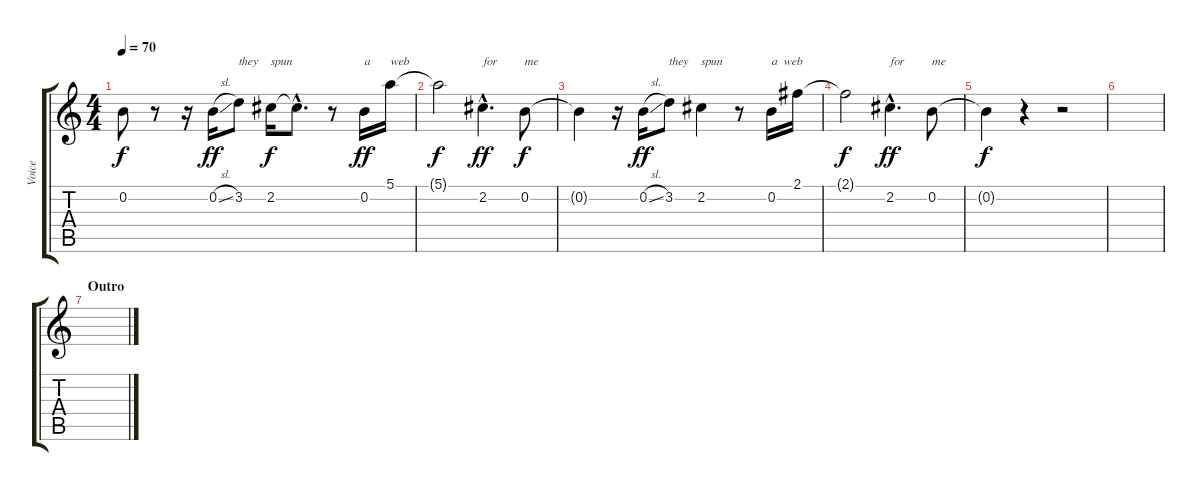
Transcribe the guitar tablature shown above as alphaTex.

\track ("Voice" "Voice") {instrument electricguitarjazz}
\staff {score tabs}
\tuning (E4 B3 G3 D3 A2 E2) {hide}
\ts (4 4)
\tempo 70
\clef g2
\ks c
0.2{t}.8{dy f} r.8 r.16 0.2{sl}.16{dy ff} 3.2.8{txt "they"} 2.2.16{txt "spun" dy f} 2.2{hac t}.8{d} r.8 0.2.16{txt "a" dy ff} 5.1.16{txt "web"} |
5.1{t}.2{dy f} 2.2{hac}.4{d txt "for" dy ff} 0.2.8{txt "me" dy f} |
0.2{t}.4 r.16 0.2{sl}.16{dy ff} 3.2.8{txt "they"} 2.2.4{txt "spun"} r.8 0.2.16{txt "a  web"} 2.1.16 |
2.1{t}.2{dy f} 2.2{hac}.4{d txt "for" dy ff} 0.2.8{txt "me"} |
0.2{t}.4{dy f} r.4 r.2 |
|
\section ("" "Outro")
